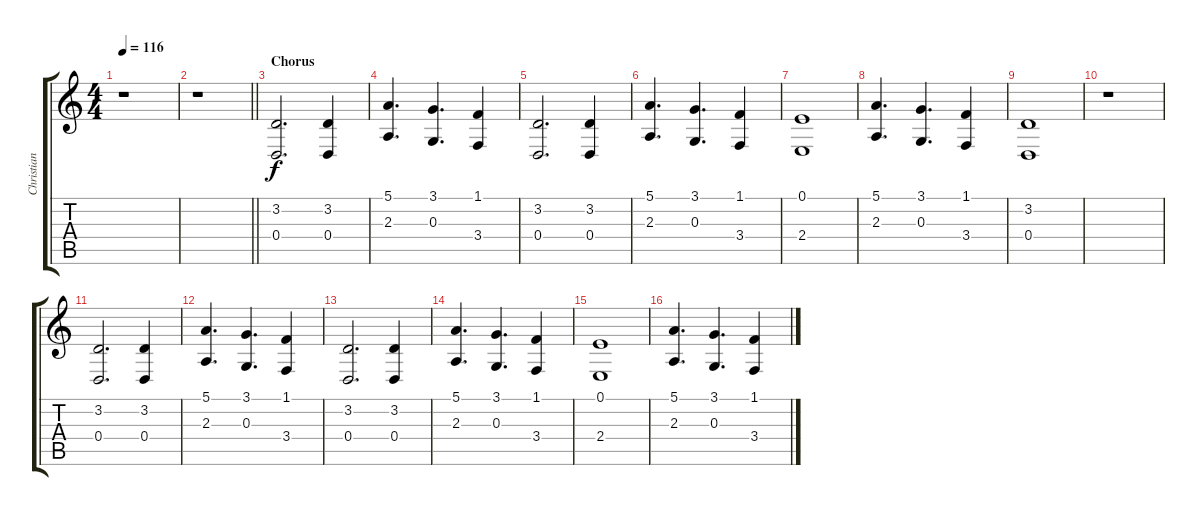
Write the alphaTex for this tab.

\track ("Christian Lorenz [Flake]" "Christian ") {instrument choiraahs}
\staff {score tabs}
\tuning (E4 B3 G3 D3 A2 E2) {hide}
\ts (4 4)
\tempo 116
\clef g2
\ks c
r.1{dy f} |
\barLineRight lightlight
r.1 |
\section ("" "Chorus")
(3.2 0.4).2{d} (3.2 0.4).4 |
(5.1 2.3).4{d} (3.1 0.3).4{d} (1.1 3.4).4 |
(3.2 0.4).2{d} (3.2 0.4).4 |
(5.1 2.3).4{d} (3.1 0.3).4{d} (1.1 3.4).4 |
(0.1 2.4).1 |
(5.1 2.3).4{d} (3.1 0.3).4{d} (1.1 3.4).4 |
(3.2 0.4).1 |
r.1 |
(3.2 0.4).2{d} (3.2 0.4).4 |
(5.1 2.3).4{d} (3.1 0.3).4{d} (1.1 3.4).4 |
(3.2 0.4).2{d} (3.2 0.4).4 |
(5.1 2.3).4{d} (3.1 0.3).4{d} (1.1 3.4).4 |
(0.1 2.4).1 |
(5.1 2.3).4{d} (3.1 0.3).4{d} (1.1 3.4).4
